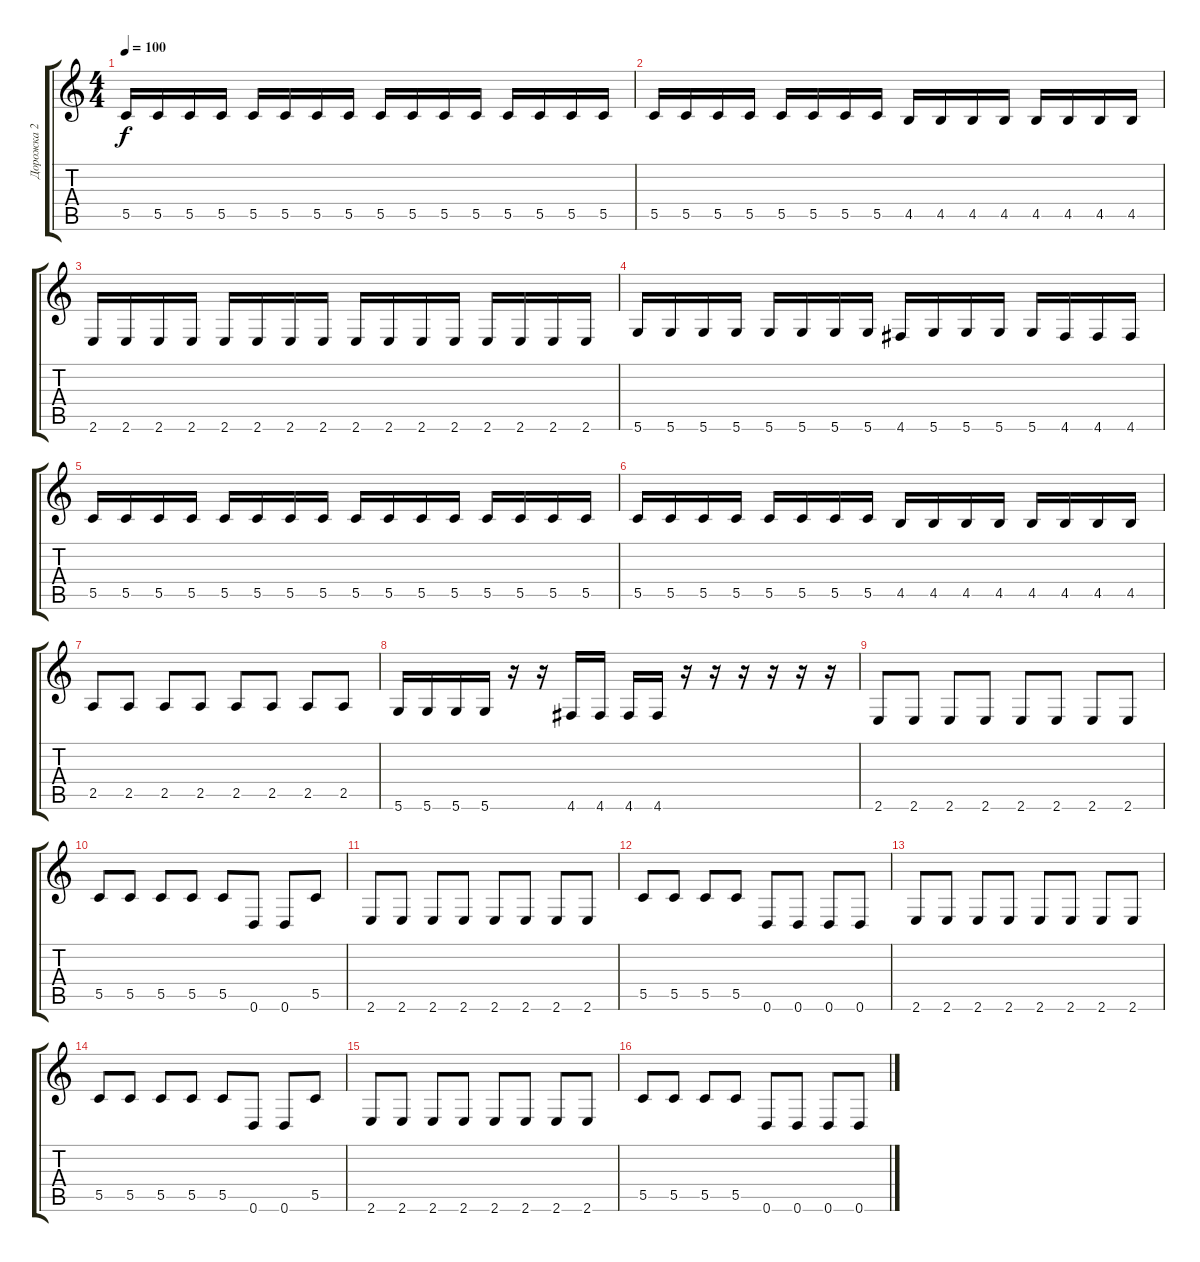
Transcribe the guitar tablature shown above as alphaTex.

\track ("Дорожка 2" "Дорожка 2") {instrument electricbassfinger}
\staff {score tabs}
\tuning (D4 A3 F3 C3 G2 D2) {hide}
\ts (4 4)
\tempo 100
\clef g2
\ks c
5.5.16{dy f} 5.5.16 5.5.16 5.5.16 5.5.16 5.5.16 5.5.16 5.5.16 5.5.16 5.5.16 5.5.16 5.5.16 5.5.16 5.5.16 5.5.16 5.5.16 |
5.5.16 5.5.16 5.5.16 5.5.16 5.5.16 5.5.16 5.5.16 5.5.16 4.5.16 4.5.16 4.5.16 4.5.16 4.5.16 4.5.16 4.5.16 4.5.16 |
2.6.16 2.6.16 2.6.16 2.6.16 2.6.16 2.6.16 2.6.16 2.6.16 2.6.16 2.6.16 2.6.16 2.6.16 2.6.16 2.6.16 2.6.16 2.6.16 |
5.6.16 5.6.16 5.6.16 5.6.16 5.6.16 5.6.16 5.6.16 5.6.16 4.6.16 5.6.16 5.6.16 5.6.16 5.6.16 4.6.16 4.6.16 4.6.16 |
5.5.16 5.5.16 5.5.16 5.5.16 5.5.16 5.5.16 5.5.16 5.5.16 5.5.16 5.5.16 5.5.16 5.5.16 5.5.16 5.5.16 5.5.16 5.5.16 |
5.5.16 5.5.16 5.5.16 5.5.16 5.5.16 5.5.16 5.5.16 5.5.16 4.5.16 4.5.16 4.5.16 4.5.16 4.5.16 4.5.16 4.5.16 4.5.16 |
2.5.8 2.5.8 2.5.8 2.5.8 2.5.8 2.5.8 2.5.8 2.5.8 |
5.6.16 5.6.16 5.6.16 5.6.16 r.16 r.16 4.6.16 4.6.16 4.6.16 4.6.16 r.16 r.16 r.16 r.16 r.16 r.16 |
2.6.8 2.6.8 2.6.8 2.6.8 2.6.8 2.6.8 2.6.8 2.6.8 |
5.5.8 5.5.8 5.5.8 5.5.8 5.5.8 0.6.8 0.6.8 5.5.8 |
2.6.8 2.6.8 2.6.8 2.6.8 2.6.8 2.6.8 2.6.8 2.6.8 |
5.5.8 5.5.8 5.5.8 5.5.8 0.6.8 0.6.8 0.6.8 0.6.8 |
2.6.8 2.6.8 2.6.8 2.6.8 2.6.8 2.6.8 2.6.8 2.6.8 |
5.5.8 5.5.8 5.5.8 5.5.8 5.5.8 0.6.8 0.6.8 5.5.8 |
2.6.8 2.6.8 2.6.8 2.6.8 2.6.8 2.6.8 2.6.8 2.6.8 |
5.5.8 5.5.8 5.5.8 5.5.8 0.6.8 0.6.8 0.6.8 0.6.8
